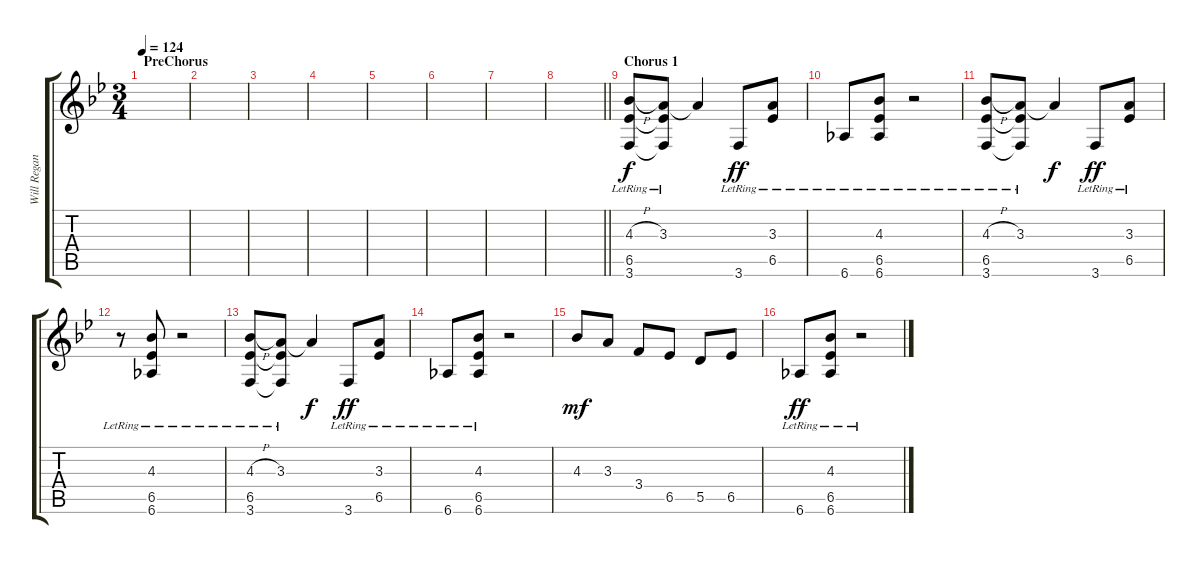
\track ("Will Regano (acoustic)" "Will Regan") {instrument acousticguitarnylon}
\staff {score tabs}
\tuning (D4 A3 Gb3 D3 A2 D2) {hide}
\ts (3 4)
\section ("" "PreChorus")
\tempo 124
\clef g2
\ks bb
|
|
|
|
|
|
|
\barLineRight lightlight
|
\section ("" "Chorus 1")
(4.3{h lr} 6.5{lr} 3.6{lr}).8 (3.3{lr} 6.5{t} 3.6{t}).8 3.3{t}.4{dy f} 3.6{lr}.8{dy ff} (3.3{lr} 6.5{lr}).8 |
6.6{lr}.8 (4.3{lr} 6.5{lr} 6.6{lr}).8 r.2 |
(4.3{h lr} 6.5{lr} 3.6{lr}).8 (3.3{lr} 6.5{t} 3.6{t}).8 3.3{t}.4{dy f} 3.6{lr}.8{dy ff} (3.3{lr} 6.5{lr}).8 |
r.8 (4.3{lr} 6.5{lr} 6.6{lr}).8 r.2 |
(4.3{h lr} 6.5{lr} 3.6{lr}).8 (3.3{lr} 6.5{t} 3.6{t}).8 3.3{t}.4{dy f} 3.6{lr}.8{dy ff} (3.3{lr} 6.5{lr}).8 |
6.6{lr}.8 (4.3{lr} 6.5{lr} 6.6{lr}).8 r.2 |
4.3.8{dy mf} 3.3.8 3.4.8 6.5.8 5.5.8 6.5.8 |
6.6{lr}.8{dy ff} (4.3{lr} 6.5{lr} 6.6{lr}).8 r.2
